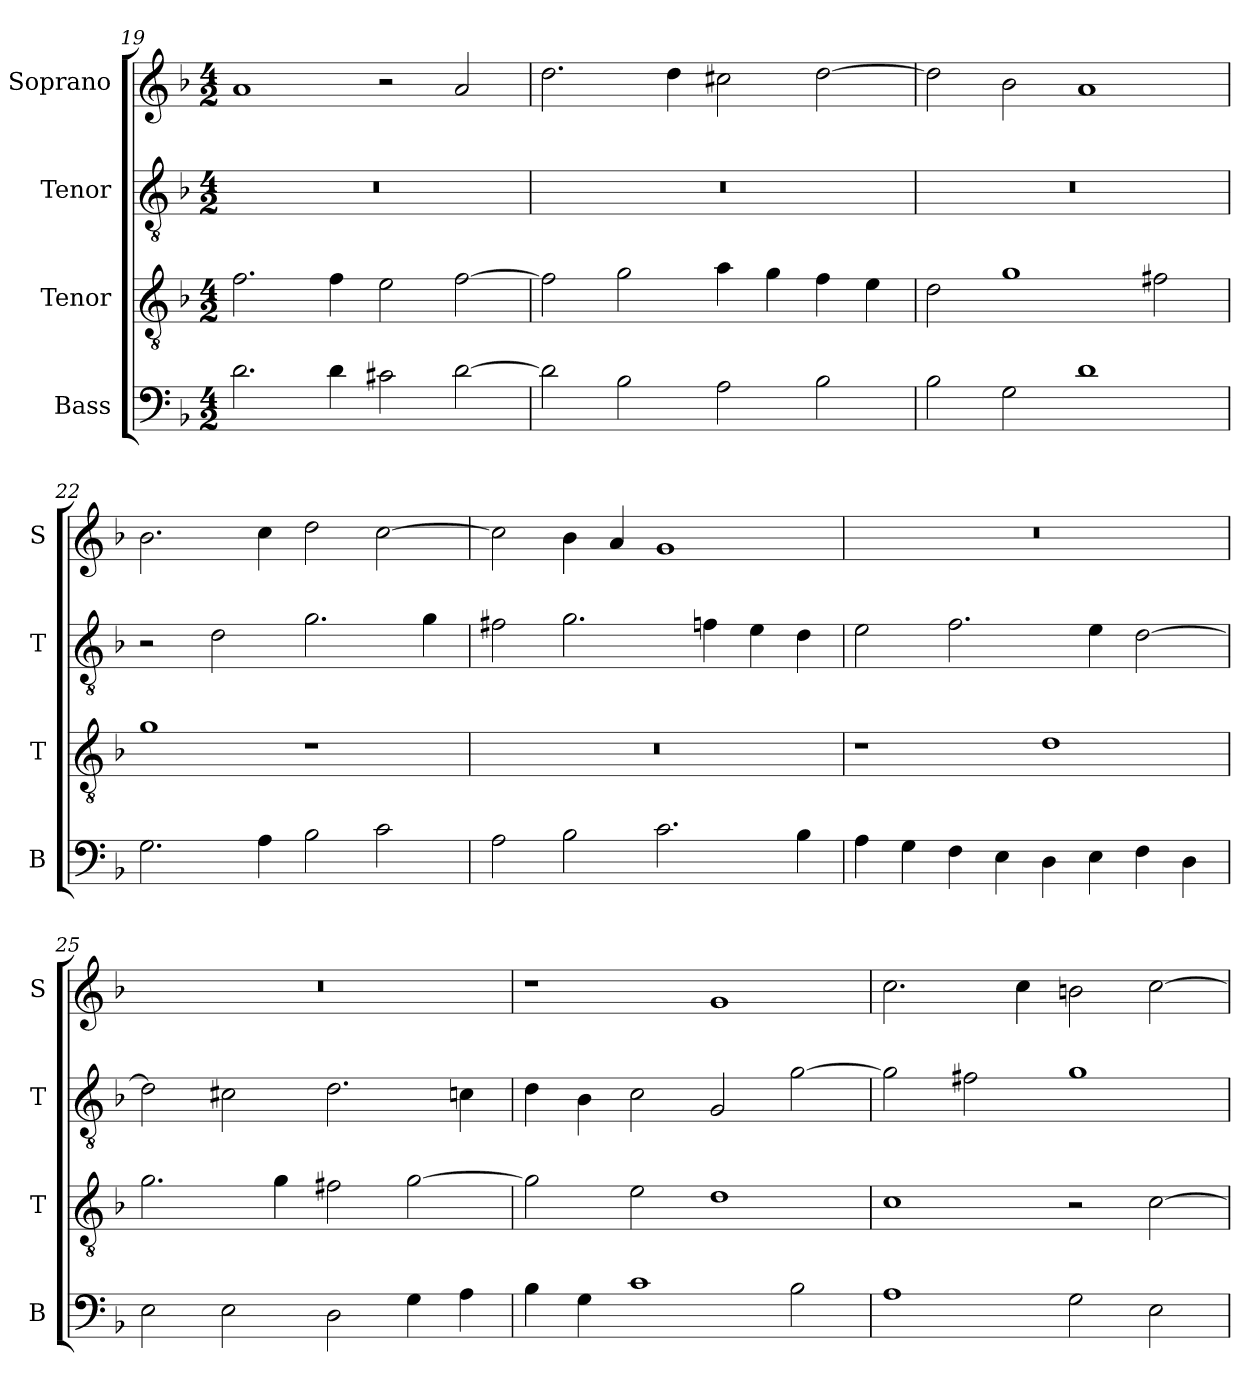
**kern	**kern	**kern	**kern
*part4	*part3	*part2	*part1
*staff4	*staff3	*staff2	*staff1
*I"Bass	*I"Tenor	*I"Tenor	*I"Soprano
*I'B	*I'T	*I'T	*I'S
*clefF4	*clefGv2	*clefGv2	*clefG2
*k[b-]	*k[b-]	*k[b-]	*k[b-]
*G:dor	*G:dor	*G:dor	*G:dor
*M4/2	*M4/2	*M4/2	*M4/2
=19	=19	=19	=19
2.d	2.f	0r	1a
4d	4f	.	.
2c#X	2e	.	2r
[2d	[2f	.	2a
=20	=20	=20	=20
2d]	2f]	0r	2.dd
2B-	2g	.	.
.	.	.	4dd
2A	4a	.	2cc#X
.	4g	.	.
2B-	4f	.	[2dd
.	4e	.	.
=21	=21	=21	=21
2B-	2d	0r	2dd]
2G	1g	.	2b-
1d	.	.	1a
.	2f#X	.	.
=22	=22	=22	=22
2.G	1g	2r	2.b-
.	.	2d	.
4A	.	.	4cc
2B-	1r	2.g	2dd
2c	.	.	[2cc
.	.	4g	.
=23	=23	=23	=23
2A	0r	2f#X	2cc]
2B-	.	2.g	4b-
.	.	.	4a
2.c	.	.	1g
.	.	4fn	.
.	.	4e	.
4B-	.	4d	.
=24	=24	=24	=24
4A	1r	2e	0r
4G	.	.	.
4F	.	2.f	.
4E	.	.	.
4D	1d	.	.
4E	.	4e	.
4F	.	[2d	.
4D	.	.	.
=25	=25	=25	=25
2E	2.g	2d]	0r
2E	.	2c#X	.
.	4g	.	.
2D	2f#X	2.d	.
4G	[2g	.	.
4A	.	4cn	.
=26	=26	=26	=26
4B-	2g]	4d	1r
4G	.	4B-	.
1c	2e	2c	.
.	1d	2G	1g
2B-	.	[2g	.
=27	=27	=27	=27
1A	1c	2g]	2.cc
.	.	2f#X	.
.	.	.	4cc
2G	2r	1g	2bn
2E	[2c	.	[2cc
=	=	=	=
*-	*-	*-	*-
